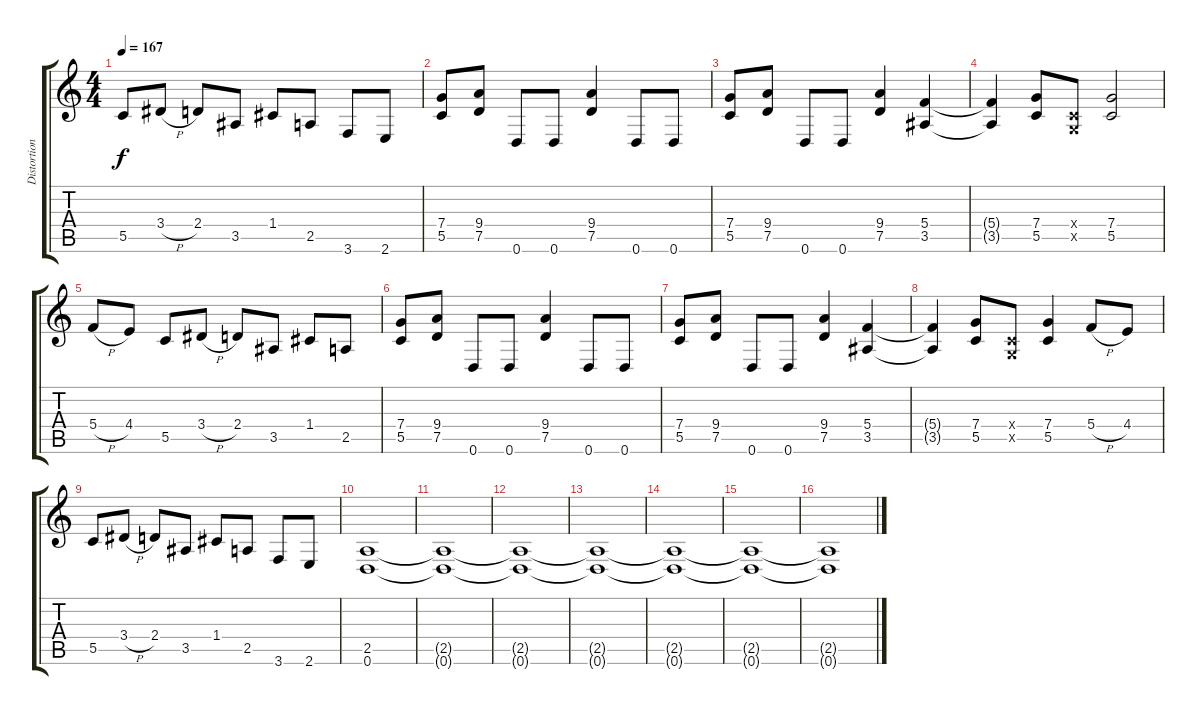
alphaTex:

\track ("Distortion Guitar" "Distortion") {instrument distortionguitar}
\staff {score tabs}
\tuning (D4 A3 F3 C3 G2 D2) {hide}
\ts (4 4)
\tempo 167
\clef g2
\ks c
5.5.8{dy f} 3.4{h}.8 2.4.8 3.5.8 1.4.8 2.5.8 3.6.8 2.6.8 |
(7.4 5.5).8 (9.4 7.5).8 0.6.8 0.6.8 (9.4 7.5).4 0.6.8 0.6.8 |
(7.4 5.5).8 (9.4 7.5).8 0.6.8 0.6.8 (9.4 7.5).4 (5.4 3.5).4 |
(5.4{t} 3.5{t}).4 (7.4 5.5).8 (0.4{x} 0.5{x}).8 (7.4 5.5).2 |
5.4{h}.8 4.4.8 5.5.8 3.4{h}.8 2.4.8 3.5.8 1.4.8 2.5.8 |
(7.4 5.5).8 (9.4 7.5).8 0.6.8 0.6.8 (9.4 7.5).4 0.6.8 0.6.8 |
(7.4 5.5).8 (9.4 7.5).8 0.6.8 0.6.8 (9.4 7.5).4 (5.4 3.5).4 |
(5.4{t} 3.5{t}).4 (7.4 5.5).8 (0.4{x} 0.5{x}).8 (7.4 5.5).4 5.4{h}.8 4.4.8 |
5.5.8 3.4{h}.8 2.4.8 3.5.8 1.4.8 2.5.8 3.6.8 2.6.8 |
(2.5 0.6).1 |
(2.5{t} 0.6{t}).1 |
(2.5{t} 0.6{t}).1 |
(2.5{t} 0.6{t}).1 |
(2.5{t} 0.6{t}).1 |
(2.5{t} 0.6{t}).1 |
(2.5{t} 0.6{t}).1
